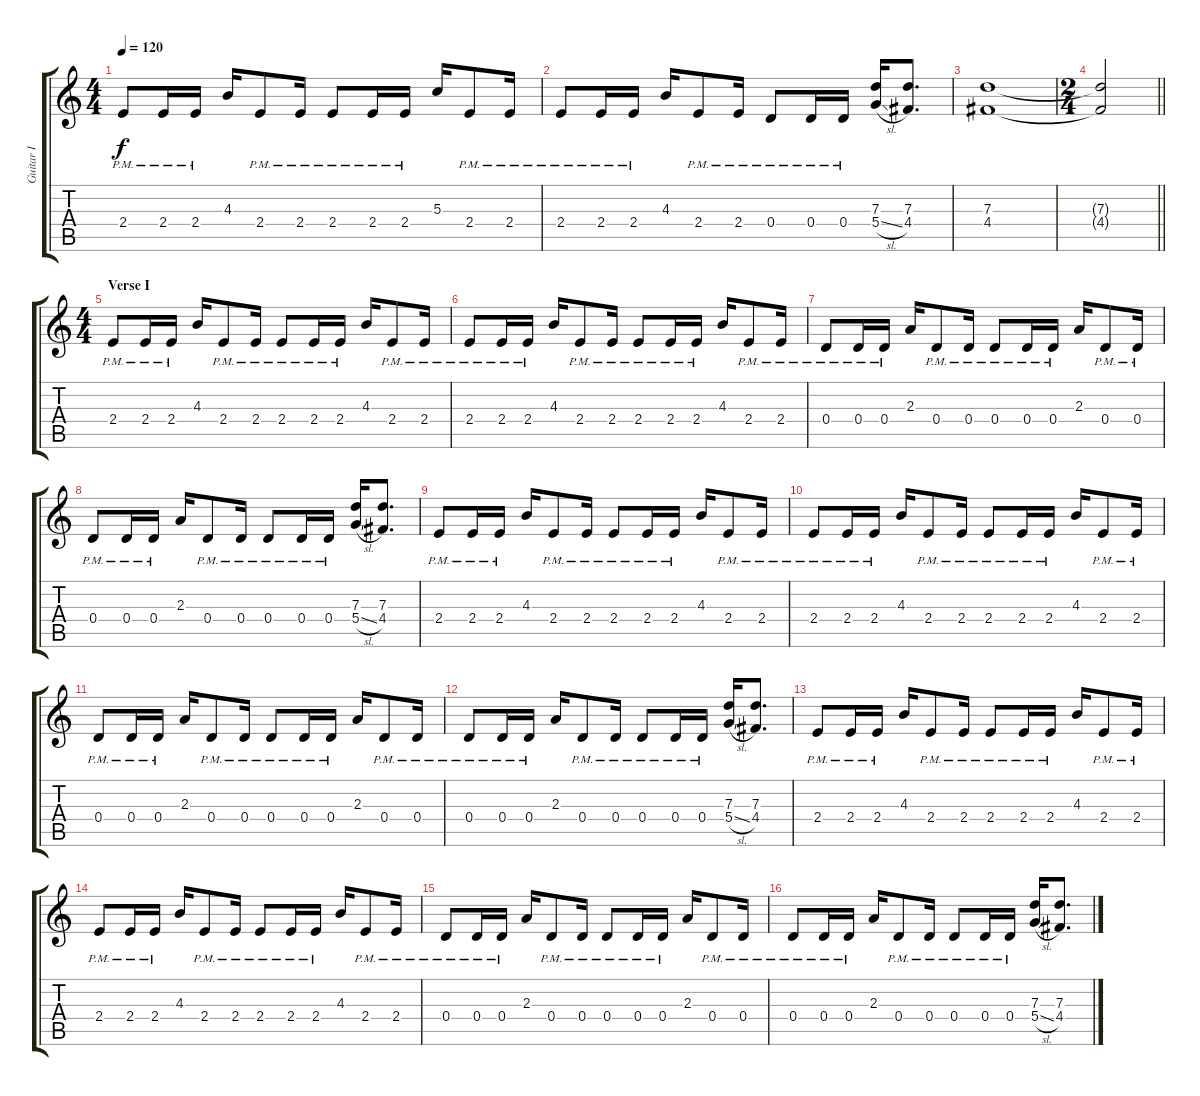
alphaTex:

\track ("Guitar I" "Guitar I") {instrument overdrivenguitar}
\staff {score tabs}
\tuning (E4 B3 G3 D3 A2 E2) {hide}
\ts (4 4)
\tempo 120
\clef g2
\ks c
2.4{pm}.8{dy f} 2.4{pm}.16 2.4{pm}.16 4.3.16 2.4{pm}.8 2.4{pm}.16 2.4{pm}.8 2.4{pm}.16 2.4{pm}.16 5.3.16 2.4{pm}.8 2.4{pm}.16 |
2.4{pm}.8 2.4{pm}.16 2.4{pm}.16 4.3.16 2.4{pm}.8 2.4{pm}.16 0.4{pm}.8 0.4{pm}.16 0.4{pm}.16 (7.3 5.4{sl}).16 (7.3 4.4).8{d} |
(7.3 4.4).1 |
\ts (2 4)
\barLineRight lightlight
(7.3{t} 4.4{t}).2 |
\ts (4 4)
\section ("" "Verse I")
2.4{pm}.8 2.4{pm}.16 2.4{pm}.16 4.3.16 2.4{pm}.8 2.4{pm}.16 2.4{pm}.8 2.4{pm}.16 2.4{pm}.16 4.3.16 2.4{pm}.8 2.4{pm}.16 |
2.4{pm}.8 2.4{pm}.16 2.4{pm}.16 4.3.16 2.4{pm}.8 2.4{pm}.16 2.4{pm}.8 2.4{pm}.16 2.4{pm}.16 4.3.16 2.4{pm}.8 2.4{pm}.16 |
0.4{pm}.8 0.4{pm}.16 0.4{pm}.16 2.3.16 0.4{pm}.8 0.4{pm}.16 0.4{pm}.8 0.4{pm}.16 0.4{pm}.16 2.3.16 0.4{pm}.8 0.4{pm}.16 |
0.4{pm}.8 0.4{pm}.16 0.4{pm}.16 2.3.16 0.4{pm}.8 0.4{pm}.16 0.4{pm}.8 0.4{pm}.16 0.4{pm}.16 (7.3 5.4{sl}).16 (7.3 4.4).8{d} |
2.4{pm}.8 2.4{pm}.16 2.4{pm}.16 4.3.16 2.4{pm}.8 2.4{pm}.16 2.4{pm}.8 2.4{pm}.16 2.4{pm}.16 4.3.16 2.4{pm}.8 2.4{pm}.16 |
2.4{pm}.8 2.4{pm}.16 2.4{pm}.16 4.3.16 2.4{pm}.8 2.4{pm}.16 2.4{pm}.8 2.4{pm}.16 2.4{pm}.16 4.3.16 2.4{pm}.8 2.4{pm}.16 |
0.4{pm}.8 0.4{pm}.16 0.4{pm}.16 2.3.16 0.4{pm}.8 0.4{pm}.16 0.4{pm}.8 0.4{pm}.16 0.4{pm}.16 2.3.16 0.4{pm}.8 0.4{pm}.16 |
0.4{pm}.8 0.4{pm}.16 0.4{pm}.16 2.3.16 0.4{pm}.8 0.4{pm}.16 0.4{pm}.8 0.4{pm}.16 0.4{pm}.16 (7.3 5.4{sl}).16 (7.3 4.4).8{d} |
2.4{pm}.8 2.4{pm}.16 2.4{pm}.16 4.3.16 2.4{pm}.8 2.4{pm}.16 2.4{pm}.8 2.4{pm}.16 2.4{pm}.16 4.3.16 2.4{pm}.8 2.4{pm}.16 |
2.4{pm}.8 2.4{pm}.16 2.4{pm}.16 4.3.16 2.4{pm}.8 2.4{pm}.16 2.4{pm}.8 2.4{pm}.16 2.4{pm}.16 4.3.16 2.4{pm}.8 2.4{pm}.16 |
0.4{pm}.8 0.4{pm}.16 0.4{pm}.16 2.3.16 0.4{pm}.8 0.4{pm}.16 0.4{pm}.8 0.4{pm}.16 0.4{pm}.16 2.3.16 0.4{pm}.8 0.4{pm}.16 |
0.4{pm}.8 0.4{pm}.16 0.4{pm}.16 2.3.16 0.4{pm}.8 0.4{pm}.16 0.4{pm}.8 0.4{pm}.16 0.4{pm}.16 (7.3 5.4{sl}).16 (7.3 4.4).8{d}
